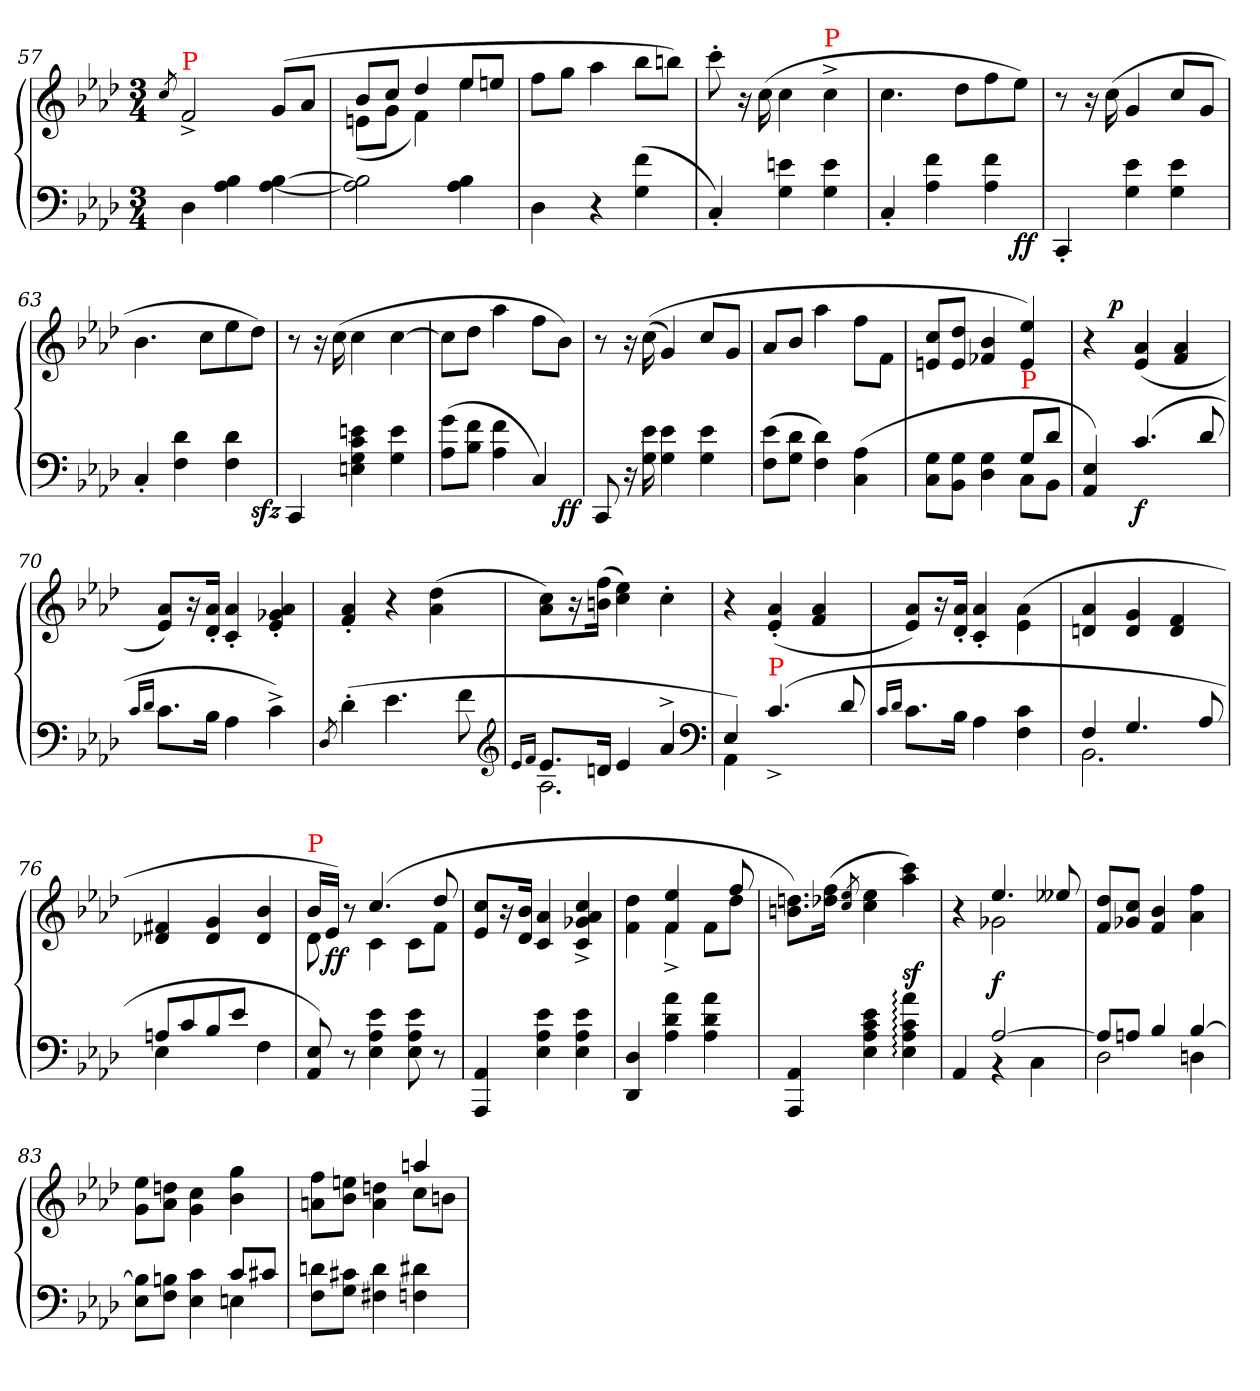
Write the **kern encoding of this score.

**kern	**kern	**dynam
*part1	*part1	*part1
*staff2	*staff1	*staff1/2
*clefF4	*clefG2	*
*k[b-e-a-d-]	*k[b-e-a-d-]	*
*A-:	*A-:	*
*M3/4	*M3/4	*
=57	=57	=57
.	8qcc/	.
!	!LO:TX:a:color=red:t=P	!
4D-	2f^<	.
4A- 4B-	.	.
[4A- [4B-	(>8gL	.
.	8a-J	.
=58	=58	=58
*	*^	*
2B-] 2A-]	8b-L	(<8en\L	.
.	8ccJ	8g\J	.
.	4dd-	4f\)	.
4A-\ 4B-\	8ee-/L	4ee-	.
.	8een/J	.	.
*	*v	*v	*
=59	=59	=59
4D-	8ffL	.
.	8ggJ	.
4r	4aa-	.
(>4G 4f	8bb-L	.
.	8bbnJ)	.
=60	=60	=60
4C'<)	8ccc'>	.
.	16r	.
.	(>16cc	.
4G 4en	4cc	.
!	!LO:TX:a:color=red:t=P	!
4G 4e	4cc^<	.
=61	=61	=61
*^	*	*
4C'<	2ryy	4.cc	.
4A- 4f	.	.	.
.	.	8dd-L	.
4A- 4f	8ryy	8ff	.
!	!	!	!LO:DY:b=2
.	8ryy	8ee-J)	ff
*v	*v	*	*
=62	=62	=62
4CC'<	8r	.
.	16r	.
.	(16cc	.
4G 4e-	4g/	.
4G 4e-	8cc\L	.
.	8g/J	.
=63	=63	=63
*^	*	*
4C'<	2ryy	4.b-	.
4F 4d-	.	.	.
.	.	8ccL	.
4F 4d-	8ryy	8ee-	.
!	!	!	!LO:DY:b=2
.	8ryy	8dd-J)	sfz
*v	*v	*	*
=64	=64	=64
4CC	8r	.
.	16r	.
.	(>16cc	.
4En 4G 4c 4en	4cc	.
4G 4e	[4cc	.
=65	=65	=65
*^	*	*
(>8A- 8gL	2ryy	8ccL]	.
8B- 8fJ	.	8dd-J	.
4A- 4f	.	4aa-	.
4C)	8ryy	8ffL	.
!	!	!	!LO:DY:b=2
.	8ryy	8b-J)	ff
*v	*v	*	*
=66	=66	=66
8CC	8r	.
16r	16r	.
16G 16e-	(>(>16cc	.
4G 4e-	4g/)	.
4G 4e-	8cc/L	.
.	8g/J	.
=67	=67	=67
(>8F 8e-L	8a-\L	.
8G 8d-J	8b-/J	.
4F 4d-)	4aa-	.
(>4C 4A-	8ffL	.
.	8fJ	.
=68	=68	=68
*^	*	*
8C\ 8G\L	2ryy	8en/ 8cc/L	.
8BB-\ 8G\J	.	8e/ 8dd-/J	.
4D- 4G	.	4f-X/ 4b-/	.
!LO:TX:a:color=red:t=P	!	!	!
8C\L	8G/L	4e/ 4ee-/)	.
8BB-J	8d-\J	.	.
*v	*v	*	*
=69	=69	=69
*	*^	*
4E- 4AA-)	4r	8ryy	.
!	!	!	!LO:DY:a
.	.	2ryy	p
!	!	!	!LO:DY:b=2
(>4.c/	(>4e- 4a-	.	f
.	4f 4a-	.	.
8d-/	.	8ryy	.
*	*v	*v	*
=70	=70	=70
16qc/LL	.	.
16qd-/JJ	.	.
8.cL	8e-/ 8a-/L)	.
.	16r	.
16B-Jk	16d-'</ 16a-'</Jk	.
4A-	4c'< 4a-'<	.
4c^<)	4e-'< 4g-X'< 4a-'<	.
=71	=71	=71
8qD-/	.	.
(>4d-'>	4f'< 4a-'<	.
4.e-	4r	.
.	(>4a-\ 4dd-\	.
8f	.	.
*clefG2	*	*
=72	=72	=72
16qe-/LL	.	.
16qf/JJ	.	.
*^	*	*
8.e-L	2.A-	8a- 8ccL)	.
.	.	16r	.
16dnJk	.	(16bn 16ffJk	.
4e-	.	4cc 4ee-)	.
4a-^<	.	4cc'>	.
*clefF4	*	*	*
=73	=73	=73	=73
4E-)	4AA-	4r	.
!LO:TX:a:color=red:t=P	!	!	!
(>4.c^</	2ryy	(>4e-'> 4a-'>	.
.	.	4f 4a-	.
8d-/	.	.	.
*v	*v	*	*
=74	=74	=74
16qc/LL	.	.
16qd-/JJ	.	.
8.c\L	8e-/ 8a-/L)	.
.	16r	.
16B-\Jk	16d-'< 16a-'<Jk	.
4A-\	4c'< 4a-'<	.
4F\ 4c\	(>4e-\ 4a-\	.
=75	=75	=75
*^	*	*
4F	2.BB-	4dn 4a-	.
4.G	.	4d 4g	.
.	.	4d 4f	.
8A-	.	.	.
=76	=76	=76	=76
8AnL	4E-	4d-X 4f#X	.
8c	.	.	.
8B-	4ryy	4d- 4g	.
8e-J	.	.	.
4ryy	4F	4d- 4b-	.
=77	=77	=77	=77
*	*	*^	*
!	!	!LO:TX:a:color=red:t=P	!	!
*v	*v	*	*	*
8AA- 8E-)	16b-LL	8d-	.
.	16e-JJ)	.	ff
8r	8ryy	8r	.
4E- 4A- 4e-	(>4.cc	4c	.
8E- 8A- 8e-	.	8cL	.
8r	8dd-	8fJ	.
*	*v	*v	*
=78	=78	=78
4AAA- 4AA-	8e-/ 8cc/L	.
.	16r	.
.	16d- 16b-Jk	.
4E- 4A- 4e-	4c 4a-	.
4E- 4A- 4e-	4c^< 4g-X^< 4a-^< 4cc^<	.
=79	=79	=79
*	*^	*
4DD- 4D-	4f\ 4dd-\	4ryy	.
4A- 4d- 4a-	4f 4ee-	4f^<	.
4A- 4d- 4a-	8ryy	8fL	.
.	8ff	8dd-J	.
*	*v	*v	*
=80	=80	=80
4AAA- 4AA-	8.bn 8.ddnL)	.
.	(>16dd-X 16ffJk	.
.	8qcc/ 8qee-/	.
4E- 4A- 4c 4e-	4cc 4ee-	.
4E-: 4A-: 4c: 4a-:	4aa- 4ccc)	sf
=81	=81	=81
*^	*^	*
4ryy	4AA-	4ryy	4r	.
[2A-	4rBB	4.ee-	2g-X	f
.	4C	.	.	.
.	.	8ee--X	.	.
*	*	*v	*v	*
=82	=82	=82	=82
8A-L]	2D-	8f 8dd-L	.
8AnJ	.	8g-X 8ccJ	.
4B-	.	4f 4b-	.
[4B-	4Dn	4a-\ 4ff\	.
=83	=83	=83	=83
8B-] 8E-L	2ryy	8g\ 8ee-\L	.
8Bn 8FJ	.	8a-\ 8ddn\J	.
4c 4E-	.	4g\ 4cc\	.
8cL	4En	4b-\ 4gg\	.
8c#XJ	.	.	.
*v	*v	*	*
=84	=84	=84
*	*^	*
8F 8dnL	2ryy	8an 8ffL	.
8G 8c#XJ	.	8b- 8eenJ	.
4F#X 4d	.	4a 4ddn	.
4Fn 4d#X	4aan	8ccL	.
.	.	8bnJ	.
*	*v	*v	*
=	=	=
*-	*-	*-
